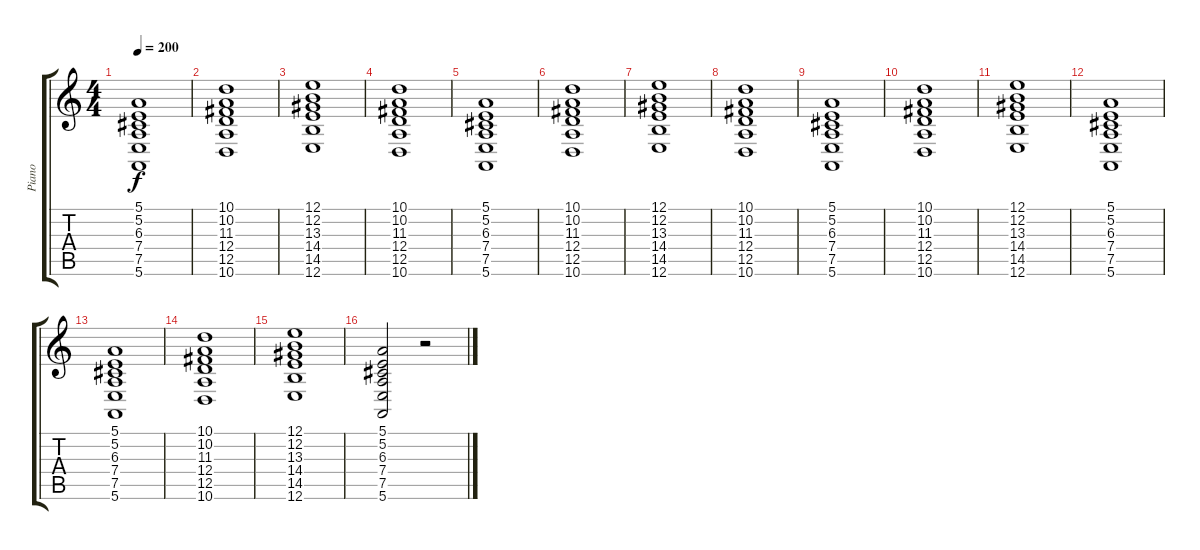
\track ("Piano" "Piano") {instrument acousticgrandpiano}
\staff {score tabs}
\tuning (E4 B3 G3 D3 A2 E2) {hide}
\ts (4 4)
\tempo 200
\clef g2
\ks c
(5.1 5.2 6.3 7.4 7.5 5.6).1{dy f instrument acousticgrandpiano} |
(10.1 10.2 11.3 12.4 12.5 10.6).1 |
(12.1 12.2 13.3 14.4 14.5 12.6).1 |
(10.1 10.2 11.3 12.4 12.5 10.6).1 |
(5.1 5.2 6.3 7.4 7.5 5.6).1 |
(10.1 10.2 11.3 12.4 12.5 10.6).1 |
(12.1 12.2 13.3 14.4 14.5 12.6).1 |
(10.1 10.2 11.3 12.4 12.5 10.6).1 |
(5.1 5.2 6.3 7.4 7.5 5.6).1 |
(10.1 10.2 11.3 12.4 12.5 10.6).1 |
(12.1 12.2 13.3 14.4 14.5 12.6).1 |
(5.1 5.2 6.3 7.4 7.5 5.6).1 |
(5.1 5.2 6.3 7.4 7.5 5.6).1 |
(10.1 10.2 11.3 12.4 12.5 10.6).1 |
(12.1 12.2 13.3 14.4 14.5 12.6).1 |
(5.1 5.2 6.3 7.4 7.5 5.6).2 r.2
